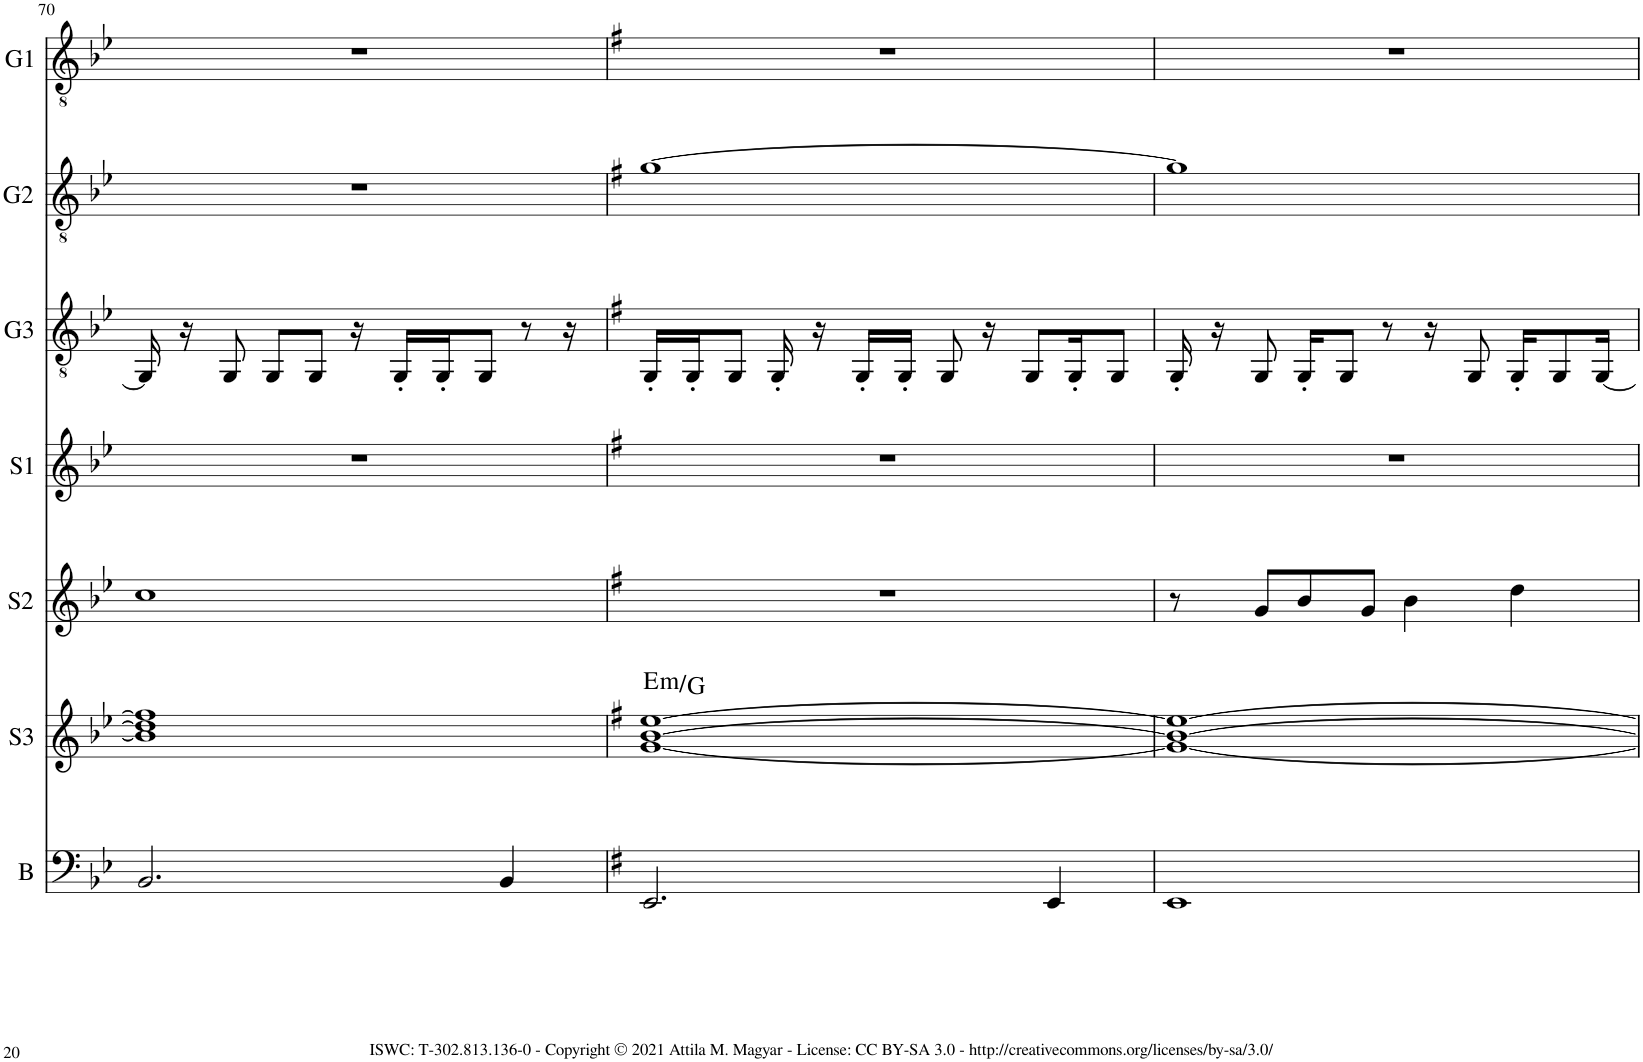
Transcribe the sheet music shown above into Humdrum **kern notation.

**kern	**kern	**harte	**kern	**kern	**kern	**kern	**kern
*part7	*part6	*part6	*part5	*part4	*part3	*part2	*part1
*staff7	*staff6	*	*staff5	*staff4	*staff3	*staff2	*staff1
*I"Bass	*I"Synth 3 (smooth pad)	*	*I"Synth 2 (saw)	*I"Synth 1 (electric piano)	*I"Guitar 3 (D std.)	*I"Guitar 2 (D std.)	*I"Guitar 1 (D std.)
*I'B	*I'S3	*	*I'S2	*I'S1	*I'G3	*I'G2	*I'G1
!!LO:PB:g=z
*clefF4	*clefG2	*	*clefG2	*clefG2	*clefGv2	*clefGv2	*clefGv2
*k[b-e-]	*k[b-e-]	*	*k[b-e-]	*k[b-e-]	*k[b-e-]	*k[b-e-]	*k[b-e-]
*M4/4	*M4/4	*	*M4/4	*M4/4	*M4/4	*M4/4	*M4/4
=70	=70	=70	=70	=70	=70	=70	=70
2.BB-/	1b-] 1dd] 1ff]	.	1cc	1r	16GG/]	1r	1r
.	.	.	.	.	16r	.	.
.	.	.	.	.	8GG/	.	.
.	.	.	.	.	8GG/L	.	.
.	.	.	.	.	8GG/J	.	.
.	.	.	.	.	16r	.	.
.	.	.	.	.	16GG'/LL	.	.
.	.	.	.	.	16GG'/J	.	.
.	.	.	.	.	8GG/J	.	.
4BB-/	.	.	.	.	.	.	.
.	.	.	.	.	8r	.	.
.	.	.	.	.	16r	.	.
=71	=71	=71	=71	=71	=71	=71	=71
*k[f#]	*k[f#]	*	*k[f#]	*k[f#]	*k[f#]	*k[f#]	*k[f#]
!	!	!LO:H:kt=m	!	!	!	!	!
2.EE/	[1g [1b [1ee	E:min/b3	1r	1r	16GG'/LL	[1g	1r
.	.	.	.	.	16GG'/J	.	.
.	.	.	.	.	8GG/J	.	.
.	.	.	.	.	16GG'/	.	.
.	.	.	.	.	16r	.	.
.	.	.	.	.	16GG'/LL	.	.
.	.	.	.	.	16GG'/JJ	.	.
.	.	.	.	.	8GG/	.	.
.	.	.	.	.	16r	.	.
.	.	.	.	.	8GG/L	.	.
4EE/	.	.	.	.	.	.	.
.	.	.	.	.	16GG'/K	.	.
.	.	.	.	.	8GG/J	.	.
=72	=72	=72	=72	=72	=72	=72	=72
1EE	1g_ 1b_ 1ee_	.	8r	1r	16GG'/	1g]	1r
.	.	.	.	.	16r	.	.
.	.	.	8g/L	.	8GG/	.	.
.	.	.	8b/	.	16GG'/KL	.	.
.	.	.	.	.	8GG/J	.	.
.	.	.	8g/J	.	.	.	.
.	.	.	.	.	8r	.	.
.	.	.	4b\	.	.	.	.
.	.	.	.	.	16r	.	.
.	.	.	.	.	8GG/	.	.
.	.	.	4dd\	.	16GG'/KL	.	.
.	.	.	.	.	8GG/	.	.
.	.	.	.	.	[16GG/Jk	.	.
=	=	=	=	=	=	=	=
*-	*-	*-	*-	*-	*-	*-	*-
